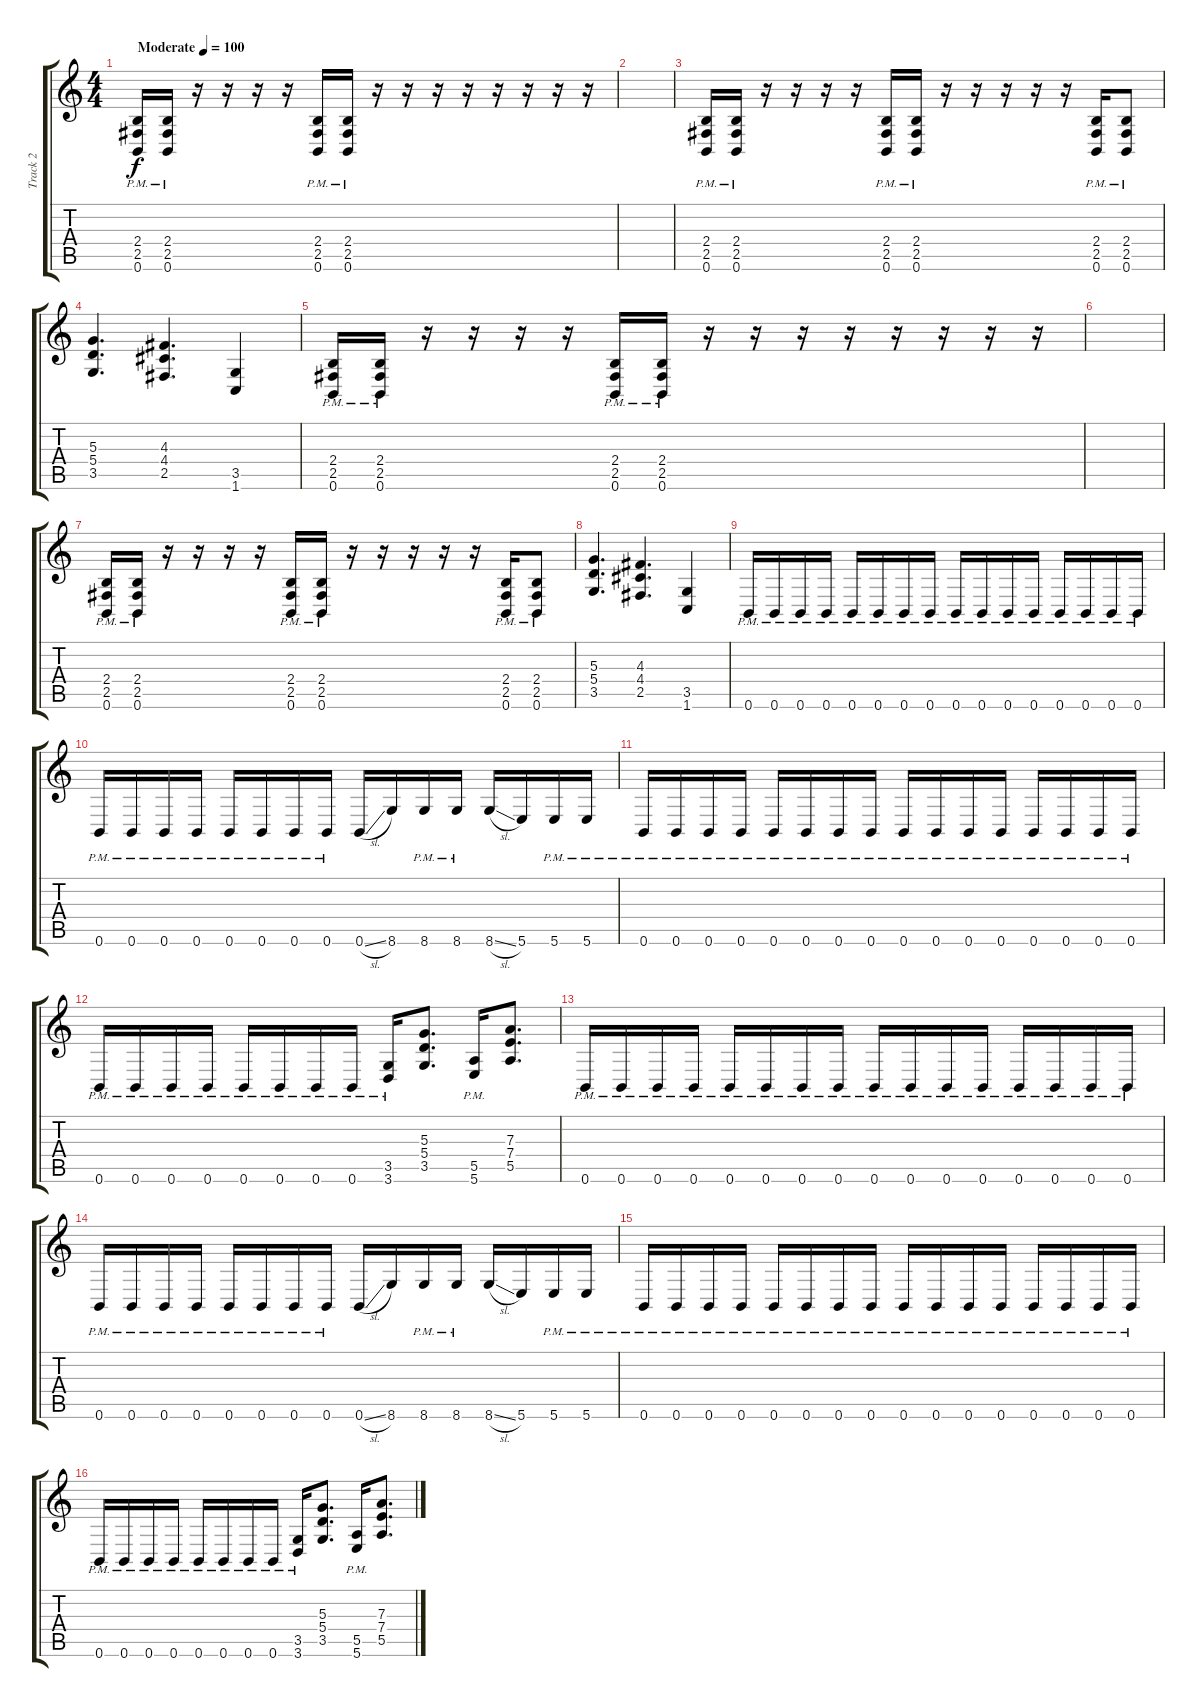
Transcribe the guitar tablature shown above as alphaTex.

\track ("Track 2" "Track 2") {instrument distortionguitar}
\staff {score tabs}
\tuning (B3 Gb3 D3 A2 E2 B1) {hide}
\ts (4 4)
\tempo (100 "Moderate")
\clef g2
\ks c
(2.4{pm} 2.5{pm} 0.6{pm}).16{dy f instrument distortionguitar} (2.4{pm} 2.5{pm} 0.6{pm}).16 r.16 r.16 r.16 r.16 (2.4{pm} 2.5{pm} 0.6{pm}).16 (2.4{pm} 2.5{pm} 0.6{pm}).16 r.16 r.16 r.16 r.16 r.16 r.16 r.16 r.16 |
|
(2.4{pm} 2.5{pm} 0.6{pm}).16 (2.4{pm} 2.5{pm} 0.6{pm}).16 r.16 r.16 r.16 r.16 (2.4{pm} 2.5{pm} 0.6{pm}).16 (2.4{pm} 2.5{pm} 0.6{pm}).16 r.16 r.16 r.16 r.16 r.16 (2.4{pm} 2.5{pm} 0.6{pm}).16 (2.4{pm} 2.5{pm} 0.6{pm}).8 |
(5.3 5.4 3.5).4{d} (4.3 4.4 2.5).4{d} (3.5 1.6).4 |
(2.4{pm} 2.5{pm} 0.6{pm}).16 (2.4{pm} 2.5{pm} 0.6{pm}).16 r.16 r.16 r.16 r.16 (2.4{pm} 2.5{pm} 0.6{pm}).16 (2.4{pm} 2.5{pm} 0.6{pm}).16 r.16 r.16 r.16 r.16 r.16 r.16 r.16 r.16 |
|
(2.4{pm} 2.5{pm} 0.6{pm}).16 (2.4{pm} 2.5{pm} 0.6{pm}).16 r.16 r.16 r.16 r.16 (2.4{pm} 2.5{pm} 0.6{pm}).16 (2.4{pm} 2.5{pm} 0.6{pm}).16 r.16 r.16 r.16 r.16 r.16 (2.4{pm} 2.5{pm} 0.6{pm}).16 (2.4{pm} 2.5{pm} 0.6{pm}).8 |
(5.3 5.4 3.5).4{d} (4.3 4.4 2.5).4{d} (3.5 1.6).4 |
0.6{pm}.16 0.6{pm}.16 0.6{pm}.16 0.6{pm}.16 0.6{pm}.16 0.6{pm}.16 0.6{pm}.16 0.6{pm}.16 0.6{pm}.16 0.6{pm}.16 0.6{pm}.16 0.6{pm}.16 0.6{pm}.16 0.6{pm}.16 0.6{pm}.16 0.6{pm}.16 |
0.6{pm}.16 0.6{pm}.16 0.6{pm}.16 0.6{pm}.16 0.6{pm}.16 0.6{pm}.16 0.6{pm}.16 0.6{pm}.16 0.6{sl}.16 8.6.16 8.6{pm}.16 8.6{pm}.16 8.6{sl}.16 5.6.16 5.6{pm}.16 5.6{pm}.16 |
0.6{pm}.16 0.6{pm}.16 0.6{pm}.16 0.6{pm}.16 0.6{pm}.16 0.6{pm}.16 0.6{pm}.16 0.6{pm}.16 0.6{pm}.16 0.6{pm}.16 0.6{pm}.16 0.6{pm}.16 0.6{pm}.16 0.6{pm}.16 0.6{pm}.16 0.6{pm}.16 |
0.6{pm}.16 0.6{pm}.16 0.6{pm}.16 0.6{pm}.16 0.6{pm}.16 0.6{pm}.16 0.6{pm}.16 0.6{pm}.16 (3.5{pm} 3.6{pm}).16 (5.3 5.4 3.5).8{d} (5.5{pm} 5.6{pm}).16 (7.3 7.4 5.5).8{d} |
0.6{pm}.16 0.6{pm}.16 0.6{pm}.16 0.6{pm}.16 0.6{pm}.16 0.6{pm}.16 0.6{pm}.16 0.6{pm}.16 0.6{pm}.16 0.6{pm}.16 0.6{pm}.16 0.6{pm}.16 0.6{pm}.16 0.6{pm}.16 0.6{pm}.16 0.6{pm}.16 |
0.6{pm}.16 0.6{pm}.16 0.6{pm}.16 0.6{pm}.16 0.6{pm}.16 0.6{pm}.16 0.6{pm}.16 0.6{pm}.16 0.6{sl}.16 8.6.16 8.6{pm}.16 8.6{pm}.16 8.6{sl}.16 5.6.16 5.6{pm}.16 5.6{pm}.16 |
0.6{pm}.16 0.6{pm}.16 0.6{pm}.16 0.6{pm}.16 0.6{pm}.16 0.6{pm}.16 0.6{pm}.16 0.6{pm}.16 0.6{pm}.16 0.6{pm}.16 0.6{pm}.16 0.6{pm}.16 0.6{pm}.16 0.6{pm}.16 0.6{pm}.16 0.6{pm}.16 |
0.6{pm}.16 0.6{pm}.16 0.6{pm}.16 0.6{pm}.16 0.6{pm}.16 0.6{pm}.16 0.6{pm}.16 0.6{pm}.16 (3.5{pm} 3.6{pm}).16 (5.3 5.4 3.5).8{d} (5.5{pm} 5.6{pm}).16 (7.3 7.4 5.5).8{d}
